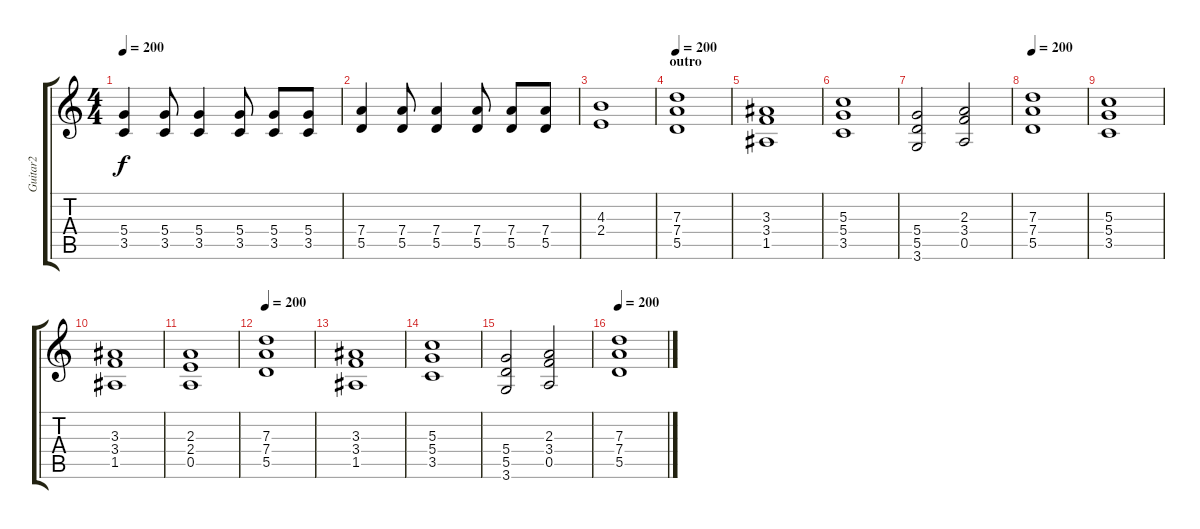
\track ("Guitar2" "Guitar2") {instrument acousticguitarnylon}
\staff {score tabs}
\tuning (E4 B3 G3 D3 A2 E2) {hide}
\ts (4 4)
\tempo 200
\clef g2
\ks c
(5.4 3.5).4{dy f} (5.4 3.5).8 (5.4 3.5).4 (5.4 3.5).8 (5.4 3.5).8 (5.4 3.5).8 |
(7.4 5.5).4 (7.4 5.5).8 (7.4 5.5).4 (7.4 5.5).8 (7.4 5.5).8 (7.4 5.5).8 |
(4.3 2.4).1 |
\section ("" "outro")
\tempo 200
(7.3 7.4 5.5).1{volume 11 instrument overdrivenguitar} |
(3.3 3.4 1.5).1 |
(5.3 5.4 3.5).1 |
(5.4 5.5 3.6).2 (2.3 3.4 0.5).2 |
\tempo 200
(7.3 7.4 5.5).1{volume 11 instrument overdrivenguitar} |
(5.3 5.4 3.5).1 |
(3.3 3.4 1.5).1 |
(2.3 2.4 0.5).1 |
\tempo 200
(7.3 7.4 5.5).1{volume 11 instrument overdrivenguitar} |
(3.3 3.4 1.5).1 |
(5.3 5.4 3.5).1 |
(5.4 5.5 3.6).2 (2.3 3.4 0.5).2 |
\tempo 200
(7.3 7.4 5.5).1{volume 11 instrument overdrivenguitar}
